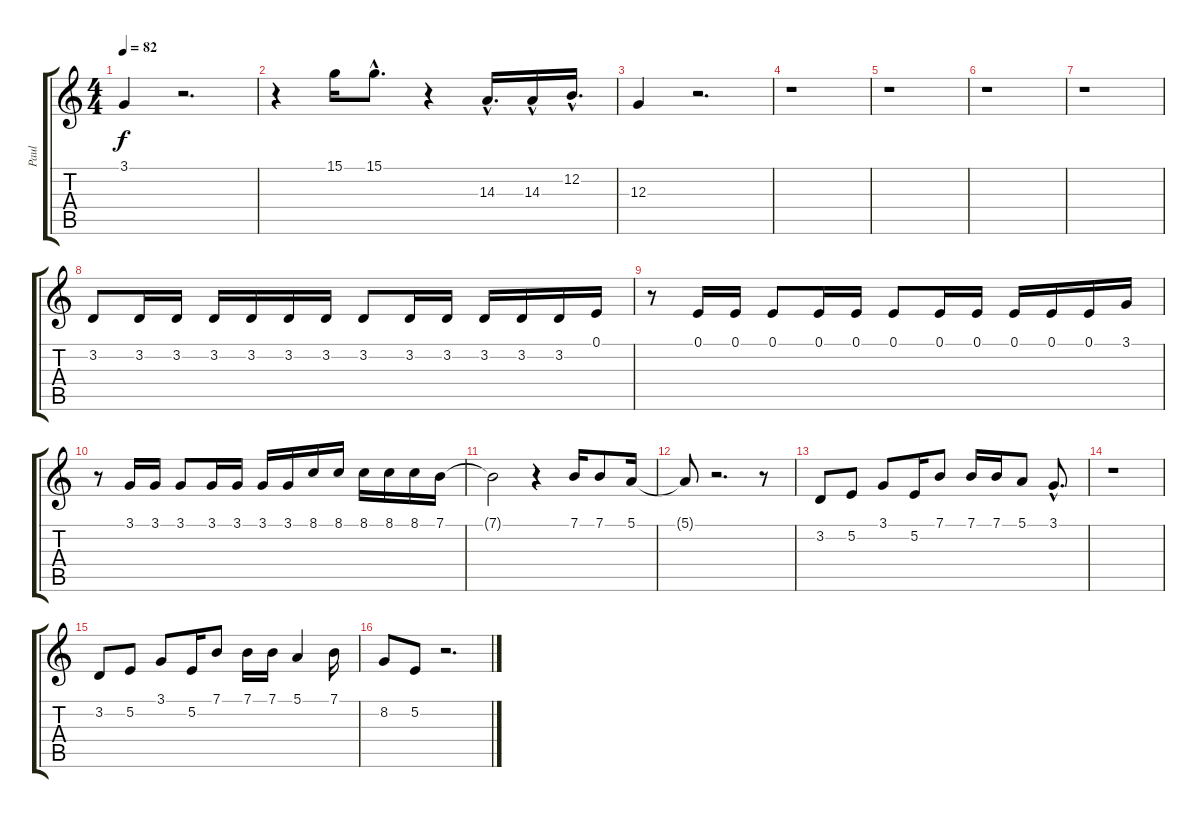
\track ("Paul" "Paul") {instrument altosax}
\staff {score tabs}
\tuning (E4 B3 G3 D3 A2 E2) {hide}
\ts (4 4)
\tempo 82
\clef g2
\ks c
3.1.4{dy f} r.2{d} |
r.4 15.1.16 15.1{hac}.8{d} r.4 14.3{hac}.16{d} 14.3{hac}.16 12.2{hac}.16{d} |
12.3.4 r.2{d} |
r.1 |
r.1 |
r.1 |
r.1 |
3.2.8 3.2.16 3.2.16 3.2.16 3.2.16 3.2.16 3.2.16 3.2.8 3.2.16 3.2.16 3.2.16 3.2.16 3.2.16 0.1.16 |
r.8 0.1.16 0.1.16 0.1.8 0.1.16 0.1.16 0.1.8 0.1.16 0.1.16 0.1.16 0.1.16 0.1.16 3.1.16 |
r.8 3.1.16 3.1.16 3.1.8 3.1.16 3.1.16 3.1.16 3.1.16 8.1.16 8.1.16 8.1.16 8.1.16 8.1.16 7.1.16 |
7.1{t}.2 r.4 7.1.16 7.1.8 5.1.16 |
5.1{t}.8 r.2{d} r.8 |
3.2.8 5.2.8 3.1.8 5.2.16 7.1.8 7.1.16 7.1.16 5.1.8 3.1{hac}.8{d} |
r.1 |
3.2.8 5.2.8 3.1.8 5.2.16 7.1.8 7.1.16 7.1.16 5.1.4 7.1.16 |
8.2.8 5.2.8 r.2{d}
